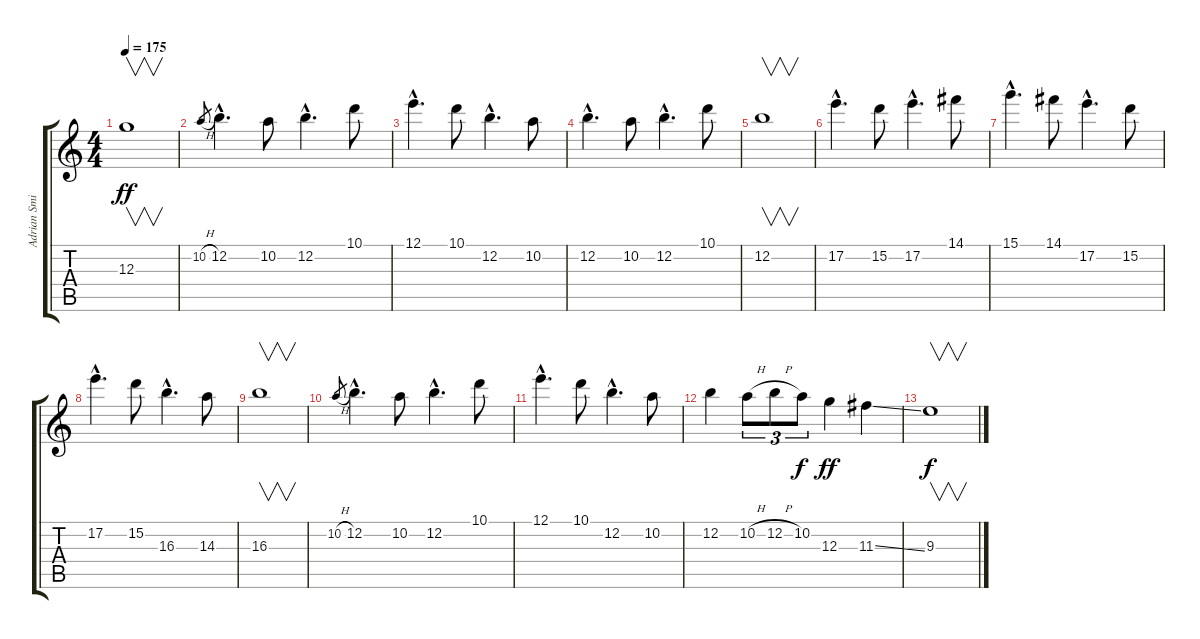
\track ("Adrian Smith" "Adrian Smi") {instrument overdrivenguitar}
\staff {score tabs}
\tuning (E4 B3 G3 D3 A2 E2) {hide}
\ts (4 4)
\tempo 175
\clef g2
\ks c
12.3.1{v dy ff} |
10.2{h}.8{gr} 12.2{hac}.4{d} 10.2.8 12.2{hac}.4{d} 10.1.8 |
12.1{hac}.4{d} 10.1.8 12.2{hac}.4{d} 10.2.8 |
12.2{hac}.4{d} 10.2.8 12.2{hac}.4{d} 10.1.8 |
12.2.1{v} |
17.2{hac}.4{d} 15.2.8 17.2{hac}.4{d} 14.1.8 |
15.1{hac}.4{d} 14.1.8 17.2{hac}.4{d} 15.2.8 |
17.2{hac}.4{d} 15.2.8 16.3{hac}.4{d} 14.3.8 |
16.3.1{v} |
10.2{h}.8{gr} 12.2{hac}.4{d} 10.2.8 12.2{hac}.4{d} 10.1.8 |
12.1{hac}.4{d} 10.1.8 12.2{hac}.4{d} 10.2.8 |
12.2.4 10.2{h}.8{tu (3 2)} 12.2{h}.8{tu (3 2)} 10.2.8{tu (3 2) dy f} 12.3.4{dy ff} 11.3{ss}.4 |
9.3.1{v dy f}
